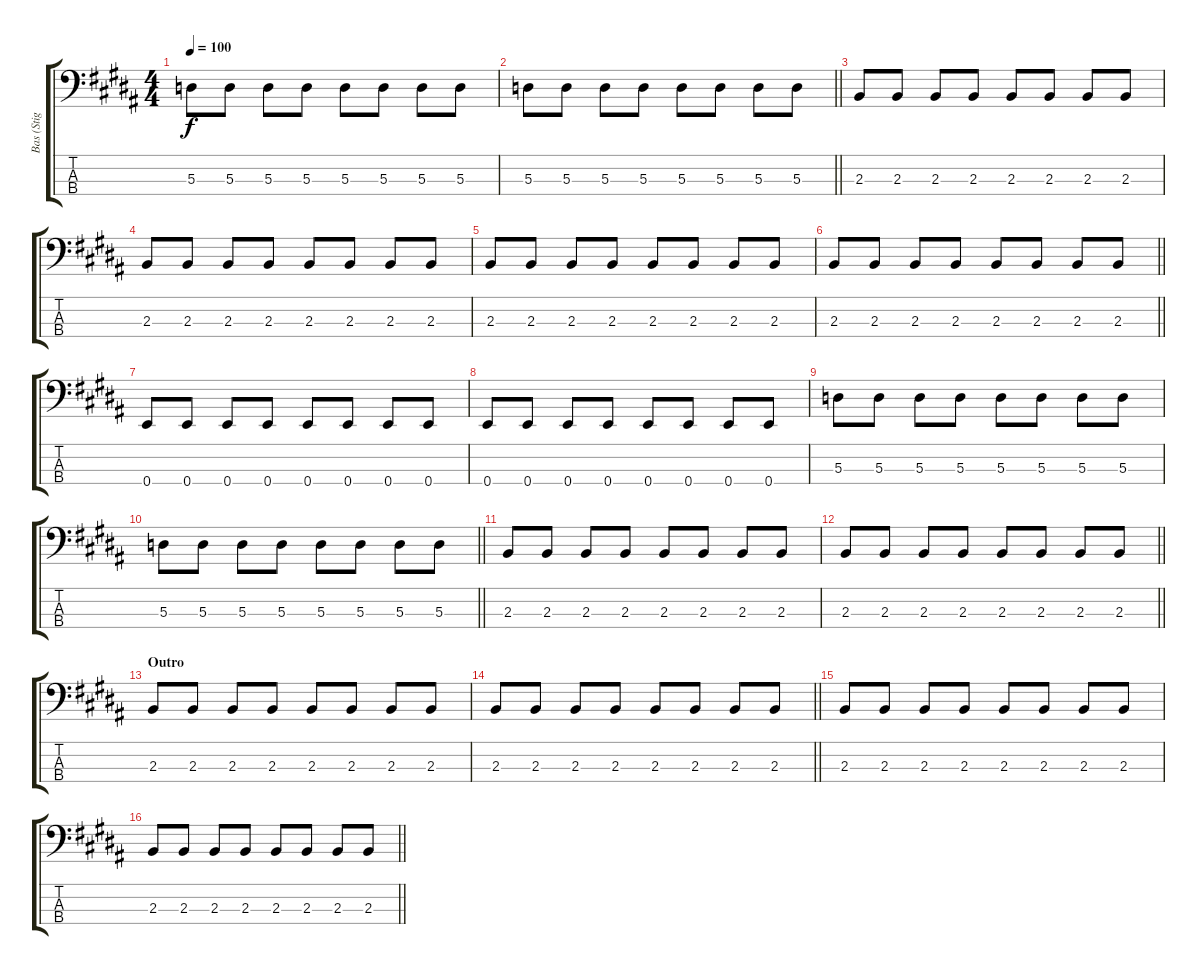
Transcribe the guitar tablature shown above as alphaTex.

\track ("Bas (Stig Pedersen)" "Bas (Stig ") {instrument electricbasspick}
\staff {score tabs}
\tuning (G2 D2 A1 E1) {hide}
\ts (4 4)
\tempo 100
\clef f4
\ks b
5.3.8{dy f} 5.3.8 5.3.8 5.3.8 5.3.8 5.3.8 5.3.8 5.3.8 |
\barLineRight lightlight
5.3.8 5.3.8 5.3.8 5.3.8 5.3.8 5.3.8 5.3.8 5.3.8 |
2.3.8 2.3.8 2.3.8 2.3.8 2.3.8 2.3.8 2.3.8 2.3.8 |
2.3.8 2.3.8 2.3.8 2.3.8 2.3.8 2.3.8 2.3.8 2.3.8 |
2.3.8 2.3.8 2.3.8 2.3.8 2.3.8 2.3.8 2.3.8 2.3.8 |
\barLineRight lightlight
2.3.8 2.3.8 2.3.8 2.3.8 2.3.8 2.3.8 2.3.8 2.3.8 |
0.4.8 0.4.8 0.4.8 0.4.8 0.4.8 0.4.8 0.4.8 0.4.8 |
0.4.8 0.4.8 0.4.8 0.4.8 0.4.8 0.4.8 0.4.8 0.4.8 |
5.3.8 5.3.8 5.3.8 5.3.8 5.3.8 5.3.8 5.3.8 5.3.8 |
\barLineRight lightlight
5.3.8 5.3.8 5.3.8 5.3.8 5.3.8 5.3.8 5.3.8 5.3.8 |
2.3.8 2.3.8 2.3.8 2.3.8 2.3.8 2.3.8 2.3.8 2.3.8 |
\barLineRight lightlight
2.3.8 2.3.8 2.3.8 2.3.8 2.3.8 2.3.8 2.3.8 2.3.8 |
\section ("" "Outro")
2.3.8 2.3.8 2.3.8 2.3.8 2.3.8 2.3.8 2.3.8 2.3.8 |
\barLineRight lightlight
2.3.8 2.3.8 2.3.8 2.3.8 2.3.8 2.3.8 2.3.8 2.3.8 |
2.3.8 2.3.8 2.3.8 2.3.8 2.3.8 2.3.8 2.3.8 2.3.8 |
\barLineRight lightlight
2.3.8 2.3.8 2.3.8 2.3.8 2.3.8 2.3.8 2.3.8 2.3.8
